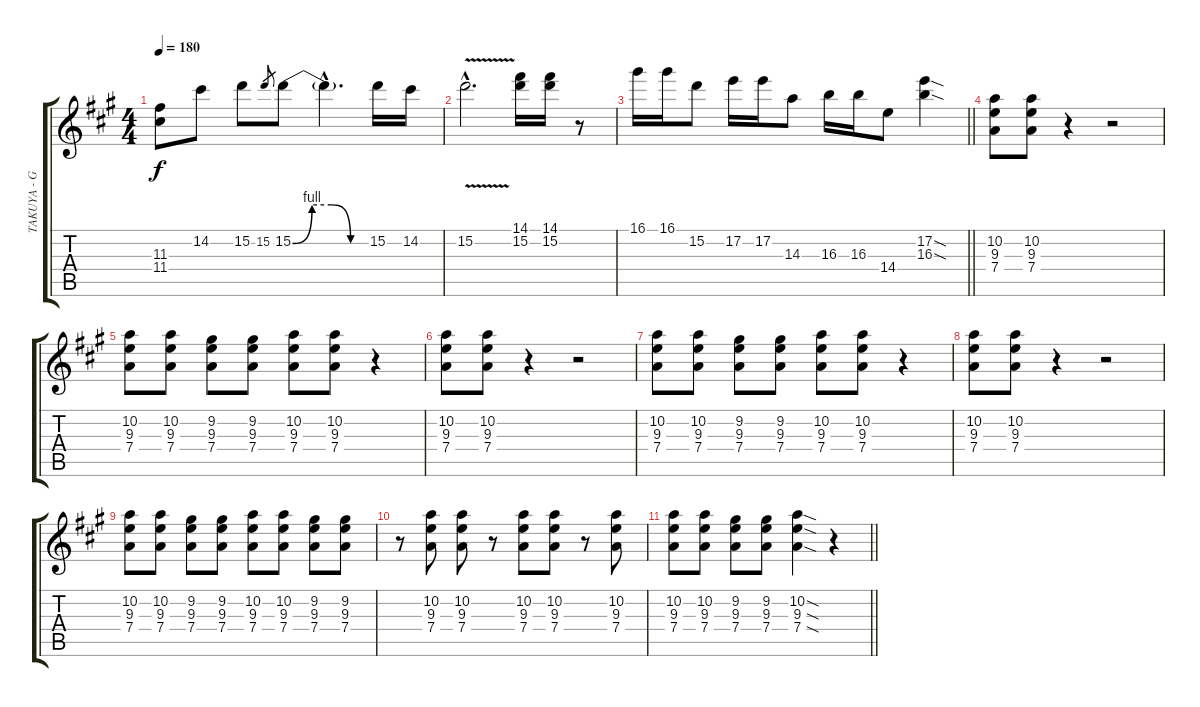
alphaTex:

\track ("TAKUYA - Guitar 1" "TAKUYA - G") {instrument distortionguitar}
\staff {score tabs}
\tuning (E4 B3 G3 D3 A2 E2) {hide}
\ts (4 4)
\tempo 180
\clef g2
\ks a
(11.3 11.4).8{dy f} 14.2.8 15.2.8 15.2.8{gr} 15.2{be (custom 0 0 15 4 30 4 45 0 60 0)}.8 15.2{hac t}.4{d} 15.2.16 14.2.16 |
15.2{v hac}.2{d} (14.1 15.2).16 (14.1 15.2).16 r.8 |
\barLineRight lightlight
16.1.16 16.1.16 15.2.8 17.2.16 17.2.16 14.3.8 16.3.16 16.3.16 14.4.8 (17.2{sod} 16.3{sod}).4 |
(10.2 9.3 7.4).8{volume 13} (10.2 9.3 7.4).8 r.4 r.2 |
(10.2 9.3 7.4).8 (10.2 9.3 7.4).8 (9.2 9.3 7.4).8 (9.2 9.3 7.4).8 (10.2 9.3 7.4).8 (10.2 9.3 7.4).8 r.4 |
(10.2 9.3 7.4).8 (10.2 9.3 7.4).8 r.4 r.2 |
(10.2 9.3 7.4).8 (10.2 9.3 7.4).8 (9.2 9.3 7.4).8 (9.2 9.3 7.4).8 (10.2 9.3 7.4).8 (10.2 9.3 7.4).8 r.4 |
(10.2 9.3 7.4).8 (10.2 9.3 7.4).8 r.4 r.2 |
(10.2 9.3 7.4).8 (10.2 9.3 7.4).8 (9.2 9.3 7.4).8 (9.2 9.3 7.4).8 (10.2 9.3 7.4).8 (10.2 9.3 7.4).8 (9.2 9.3 7.4).8 (9.2 9.3 7.4).8 |
r.8 (10.2 9.3 7.4).8 (10.2 9.3 7.4).8 r.8 (10.2 9.3 7.4).8 (10.2 9.3 7.4).8 r.8 (10.2 9.3 7.4).8 |
\barLineRight lightlight
(10.2 9.3 7.4).8 (10.2 9.3 7.4).8 (9.2 9.3 7.4).8 (9.2 9.3 7.4).8 (10.2{sod} 9.3{sod} 7.4{sod}).4 r.4
